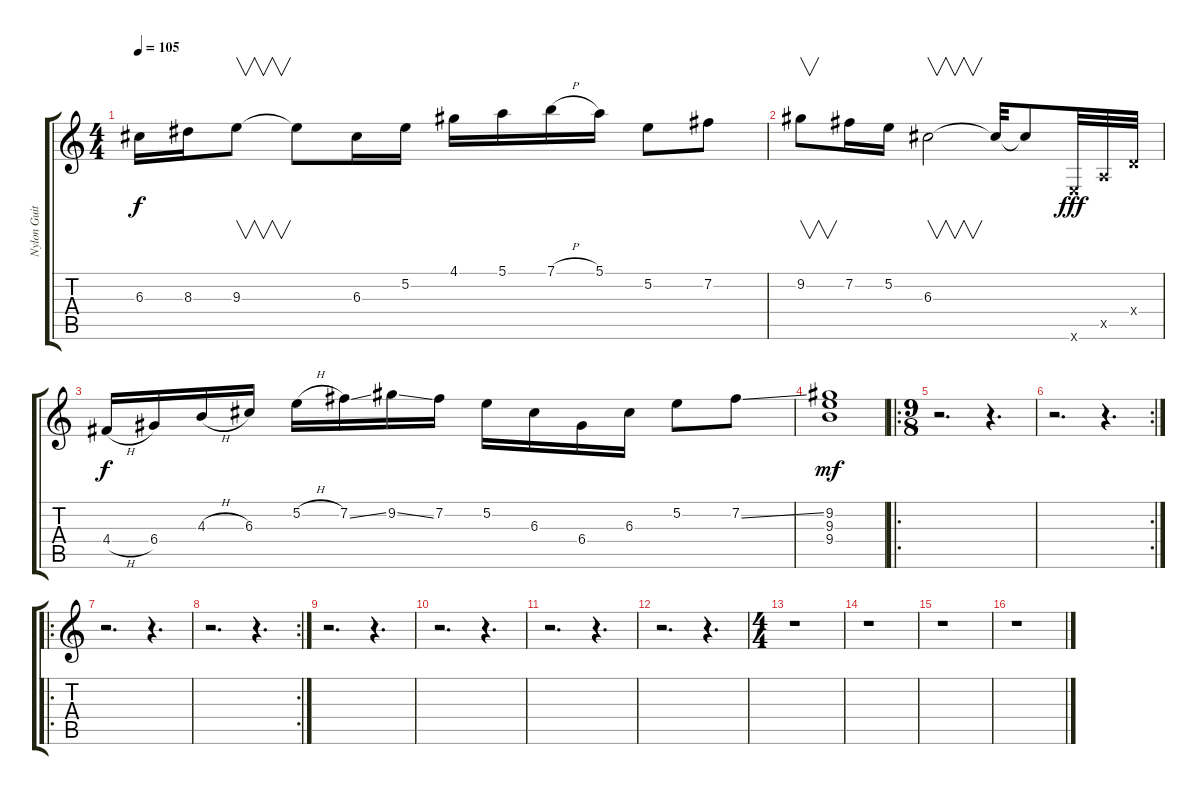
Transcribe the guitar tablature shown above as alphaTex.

\track ("Nylon Guitar lead " "Nylon Guit") {instrument acousticguitarnylon}
\staff {score tabs}
\tuning (E4 B3 G3 D3 A2 E2) {hide}
\ts (4 4)
\tempo 105
\clef g2
\ks c
6.3.16{dy f} 8.3.16 9.3.8{v} 9.3{t}.8 6.3.16 5.2.16 4.1.16 5.1.16 7.1{h}.16 5.1.16 5.2.8 7.2.8 |
9.2.8{v} 7.2.16 5.2.16 6.3.2{v} 6.3{t}.32 6.3{t}.8 0.6{x}.32{dy fff} 0.5{x}.32 0.4{x}.32 |
4.4{h}.16{dy f} 6.4.16 4.3{h}.16 6.3.16 5.2{h}.16 7.2{ss}.16 9.2{ss}.16 7.2.16 5.2.16 6.3.16 6.4.16 6.3.16 5.2.8 7.2{ss}.8 |
(9.2 9.3 9.4).1{dy mf} |
\ro
\ts (9 8)
r.2{d} r.4{d} |
\rc 2
r.2{d} r.4{d} |
\ro
r.2{d} r.4{d} |
\rc 2
r.2{d} r.4{d} |
r.2{d} r.4{d} |
r.2{d} r.4{d} |
r.2{d} r.4{d} |
r.2{d} r.4{d} |
\ts (4 4)
r.1 |
r.1 |
r.1 |
r.1
